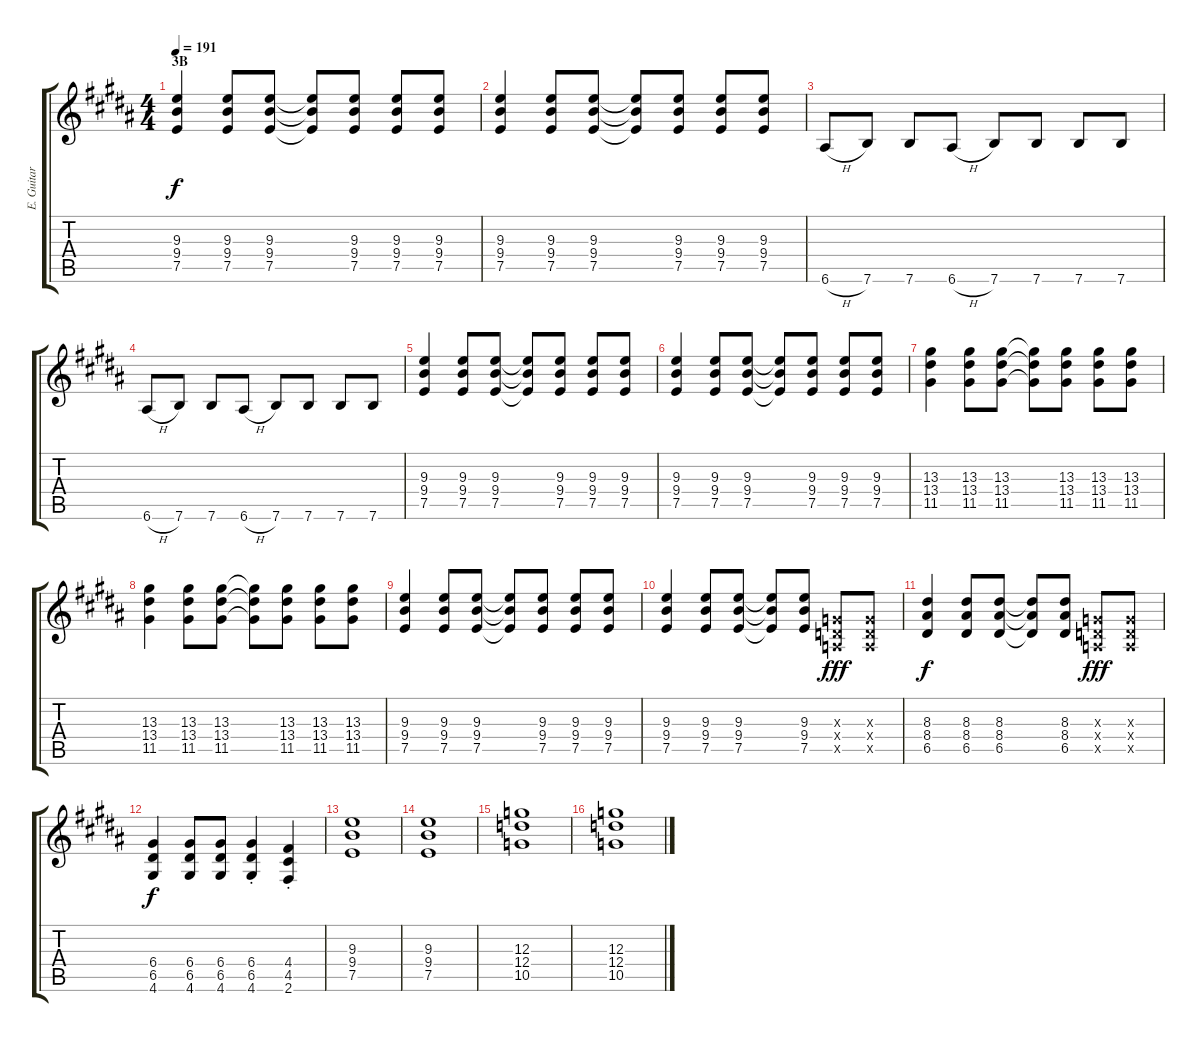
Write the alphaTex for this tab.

\track ("E. Guitar II" "E. Guitar ") {instrument overdrivenguitar}
\staff {score tabs}
\tuning (E4 B3 G3 D3 A2 E2) {hide}
\ts (4 4)
\section ("" "3B")
\tempo 191
\clef g2
\ks b
(9.3 9.4 7.5).4{dy f} (9.3 9.4 7.5).8 (9.3 9.4 7.5).8 (9.3{t} 9.4{t} 7.5{t}).8 (9.3 9.4 7.5).8 (9.3 9.4 7.5).8 (9.3 9.4 7.5).8 |
(9.3 9.4 7.5).4 (9.3 9.4 7.5).8 (9.3 9.4 7.5).8 (9.3{t} 9.4{t} 7.5{t}).8 (9.3 9.4 7.5).8 (9.3 9.4 7.5).8 (9.3 9.4 7.5).8 |
6.6{h}.8 7.6.8 7.6.8 6.6{h}.8 7.6.8 7.6.8 7.6.8 7.6.8 |
6.6{h}.8 7.6.8 7.6.8 6.6{h}.8 7.6.8 7.6.8 7.6.8 7.6.8 |
(9.3 9.4 7.5).4 (9.3 9.4 7.5).8 (9.3 9.4 7.5).8 (9.3{t} 9.4{t} 7.5{t}).8 (9.3 9.4 7.5).8 (9.3 9.4 7.5).8 (9.3 9.4 7.5).8 |
(9.3 9.4 7.5).4 (9.3 9.4 7.5).8 (9.3 9.4 7.5).8 (9.3{t} 9.4{t} 7.5{t}).8 (9.3 9.4 7.5).8 (9.3 9.4 7.5).8 (9.3 9.4 7.5).8 |
(13.3 13.4 11.5).4 (13.3 13.4 11.5).8 (13.3 13.4 11.5).8 (13.3{t} 13.4{t} 11.5{t}).8 (13.3 13.4 11.5).8 (13.3 13.4 11.5).8 (13.3 13.4 11.5).8 |
(13.3 13.4 11.5).4 (13.3 13.4 11.5).8 (13.3 13.4 11.5).8 (13.3{t} 13.4{t} 11.5{t}).8 (13.3 13.4 11.5).8 (13.3 13.4 11.5).8 (13.3 13.4 11.5).8 |
(9.3 9.4 7.5).4 (9.3 9.4 7.5).8 (9.3 9.4 7.5).8 (9.3{t} 9.4{t} 7.5{t}).8 (9.3 9.4 7.5).8 (9.3 9.4 7.5).8 (9.3 9.4 7.5).8 |
(9.3 9.4 7.5).4 (9.3 9.4 7.5).8 (9.3 9.4 7.5).8 (9.3{t} 9.4{t} 7.5{t}).8 (9.3 9.4 7.5).8 (0.3{x} 0.4{x} 0.5{x}).8{dy fff} (0.3{x} 0.4{x} 0.5{x}).8 |
(8.3 8.4 6.5).4{dy f} (8.3 8.4 6.5).8 (8.3 8.4 6.5).8 (8.3{t} 8.4{t} 6.5{t}).8 (8.3 8.4 6.5).8 (0.3{x} 0.4{x} 0.5{x}).8{dy fff} (0.3{x} 0.4{x} 0.5{x}).8 |
(6.4 6.5 4.6).4{dy f} (6.4 6.5 4.6).8 (6.4 6.5 4.6).8 (6.4{st} 6.5{st} 4.6{st}).4 (4.4{st} 4.5{st} 2.6{st}).4 |
(9.3 9.4 7.5).1 |
(9.3 9.4 7.5).1 |
(12.3 12.4 10.5).1 |
(12.3 12.4 10.5).1
